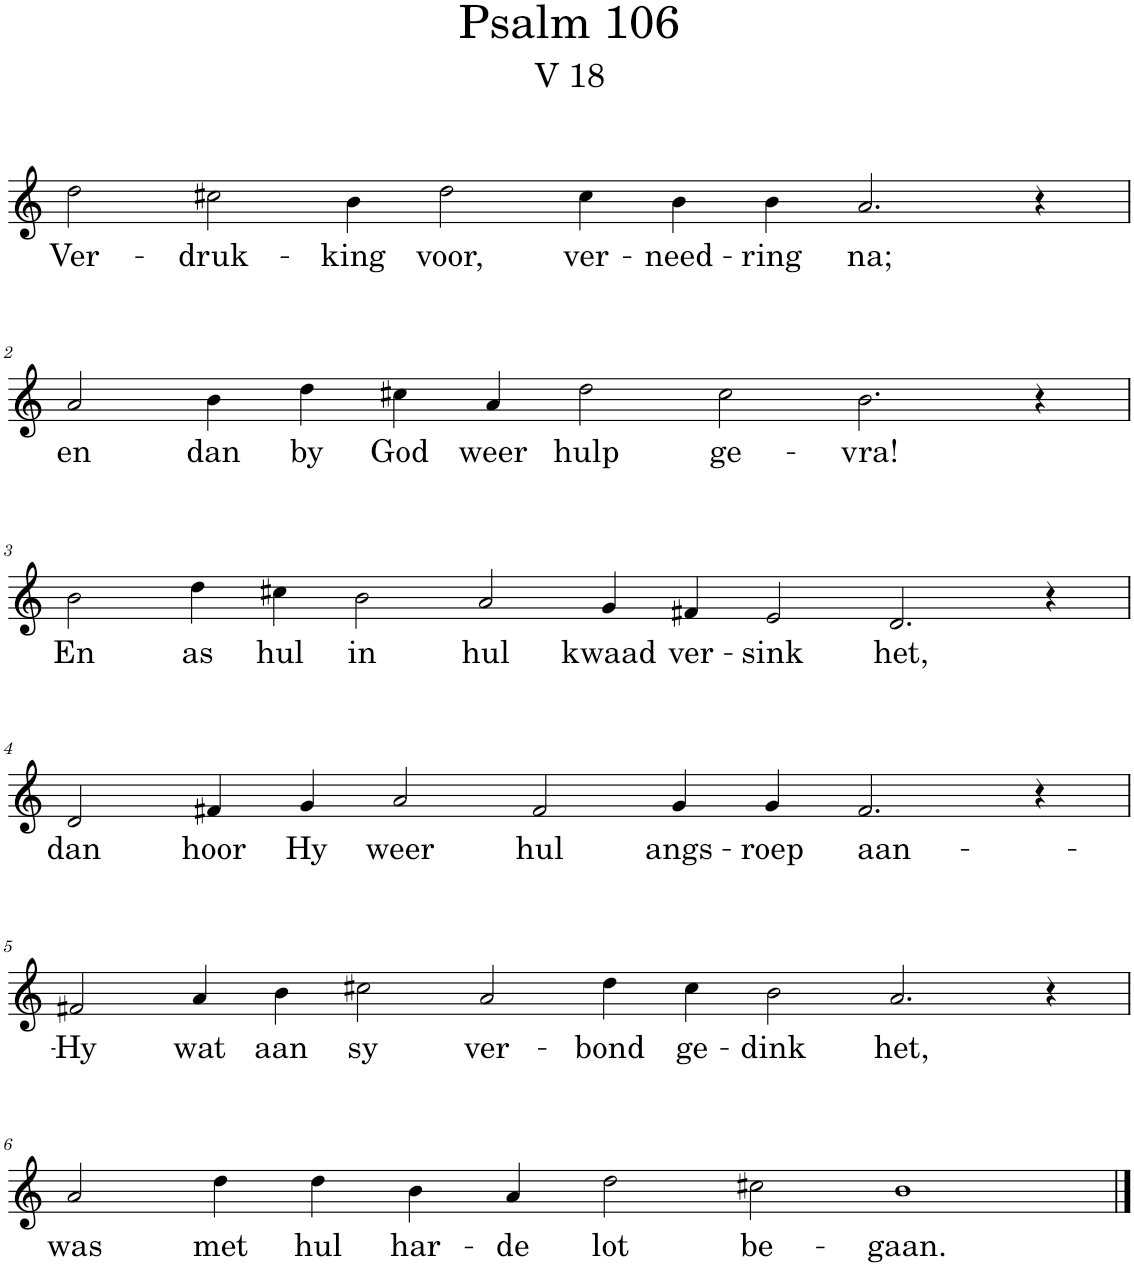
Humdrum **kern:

**kern	**text
*part1	*part1
*staff1	*staff1
*I"Pipe Organ	*
*I'Org.	*
*clefG2	*
*k[]	*
*M14/4	*
=1	=1
!	!LO:LY:b
2dd\	Ver-
!	!LO:LY:b
2cc#X\	-druk-
!	!LO:LY:b
4b\	-king
!	!LO:LY:b
2dd\	voor,
!	!LO:LY:b
4cc#\	ver-
!	!LO:LY:b
4b\	-need-
!	!LO:LY:b
4b\	-ring
!	!LO:LY:b
2.a/	na;
4r	.
!!LO:LB:g=z
=2	=2
!	!LO:LY:b
2a/	en
!	!LO:LY:b
4b\	dan
!	!LO:LY:b
4dd\	by
!	!LO:LY:b
4cc#X\	God
!	!LO:LY:b
4a/	weer
!	!LO:LY:b
2dd\	hulp
!	!LO:LY:b
2cc#\	ge-
!	!LO:LY:b
2.b\	-vra!
4r	.
!!LO:LB:g=z
=3	=3
*M16/4	*
!	!LO:LY:b
2b\	En
!	!LO:LY:b
4dd\	as
!	!LO:LY:b
4cc#X\	hul
!	!LO:LY:b
2b\	in
!	!LO:LY:b
2a/	hul
!	!LO:LY:b
4g/	kwaad
!	!LO:LY:b
4f#X/	ver-
!	!LO:LY:b
2e/	-sink
!	!LO:LY:b
2.d/	het,
4r	.
!!LO:LB:g=z
=4	=4
*M14/4	*
!	!LO:LY:b
2d/	dan
!	!LO:LY:b
4f#X/	hoor
!	!LO:LY:b
4g/	Hy
!	!LO:LY:b
2a/	weer
!	!LO:LY:b
2f#/	hul
!	!LO:LY:b
4g/	angs-
!	!LO:LY:b
4g/	-roep
!	!LO:LY:b
2.f#/	aan-
4r	.
!!LO:LB:g=z
=5	=5
*M16/4	*
!	!LO:LY:b
2f#X/	-Hy
!	!LO:LY:b
4a/	wat
!	!LO:LY:b
4b\	aan
!	!LO:LY:b
2cc#X\	sy
!	!LO:LY:b
2a/	ver-
!	!LO:LY:b
4dd\	-bond
!	!LO:LY:b
4cc#\	ge-
!	!LO:LY:b
2b\	-dink
!	!LO:LY:b
2.a/	het,
4r	.
!!LO:LB:g=z
=6	=6
*M14/4	*
!	!LO:LY:b
2a/	was
!	!LO:LY:b
4dd\	met
!	!LO:LY:b
4dd\	hul
!	!LO:LY:b
4b\	har-
!	!LO:LY:b
4a/	-de
!	!LO:LY:b
2dd\	lot
!	!LO:LY:b
2cc#X\	be-
!	!LO:LY:b
1b	-gaan.
==	==
*-	*-
